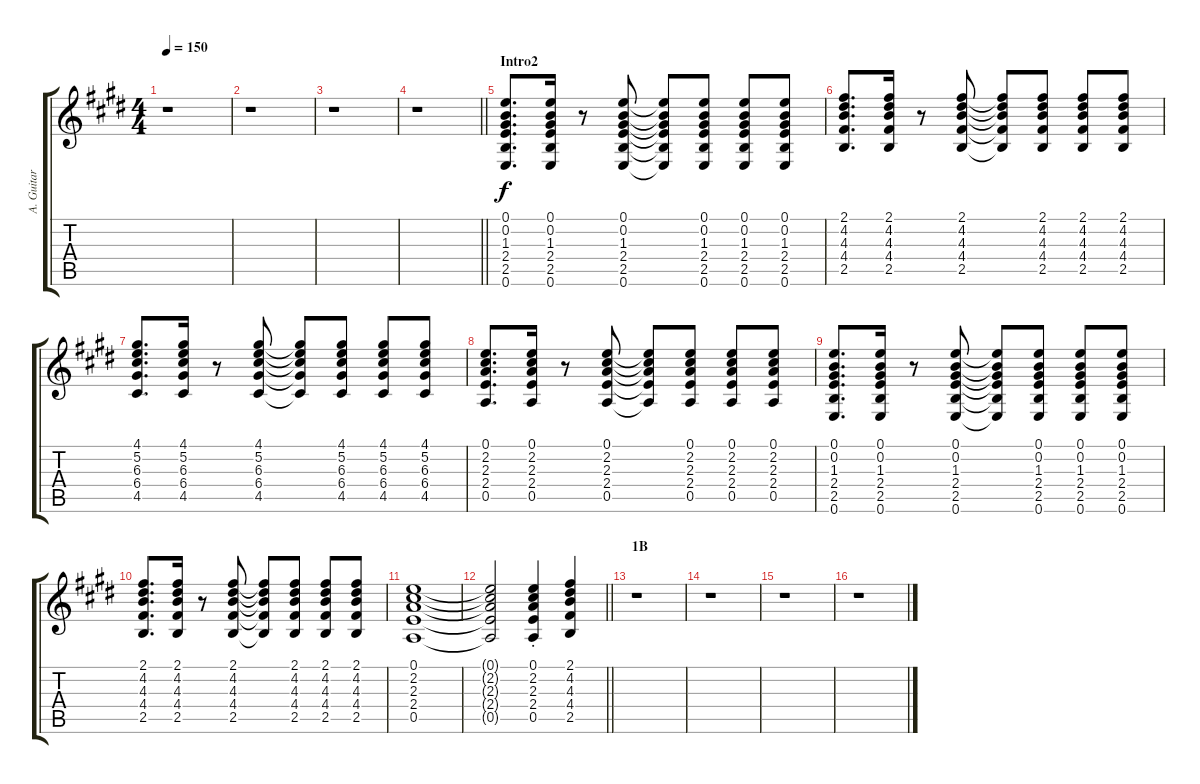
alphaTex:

\track ("A. Guitar" "A. Guitar") {instrument acousticguitarsteel}
\staff {score tabs}
\tuning (E4 B3 G3 D3 A2 E2) {hide}
\ts (4 4)
\tempo 150
\clef g2
\ks e
r.1{dy f} |
r.1 |
r.1 |
\barLineRight lightlight
r.1 |
\section ("" "Intro2")
(0.1 0.2 1.3 2.4 2.5 0.6).8{d} (0.1 0.2 1.3 2.4 2.5 0.6).16 r.8 (0.1 0.2 1.3 2.4 2.5 0.6).8 (0.1{t} 0.2{t} 1.3{t} 2.4{t} 2.5{t} 0.6{t}).8 (0.1 0.2 1.3 2.4 2.5 0.6).8 (0.1 0.2 1.3 2.4 2.5 0.6).8 (0.1 0.2 1.3 2.4 2.5 0.6).8 |
(2.1 4.2 4.3 4.4 2.5).8{d} (2.1 4.2 4.3 4.4 2.5).16 r.8 (2.1 4.2 4.3 4.4 2.5).8 (2.1{t} 4.2{t} 4.3{t} 4.4{t} 2.5{t}).8 (2.1 4.2 4.3 4.4 2.5).8 (2.1 4.2 4.3 4.4 2.5).8 (2.1 4.2 4.3 4.4 2.5).8 |
(4.1 5.2 6.3 6.4 4.5).8{d} (4.1 5.2 6.3 6.4 4.5).16 r.8 (4.1 5.2 6.3 6.4 4.5).8 (4.1{t} 5.2{t} 6.3{t} 6.4{t} 4.5{t}).8 (4.1 5.2 6.3 6.4 4.5).8 (4.1 5.2 6.3 6.4 4.5).8 (4.1 5.2 6.3 6.4 4.5).8 |
(0.1 2.2 2.3 2.4 0.5).8{d} (0.1 2.2 2.3 2.4 0.5).16 r.8 (0.1 2.2 2.3 2.4 0.5).8 (0.1{t} 2.2{t} 2.3{t} 2.4{t} 0.5{t}).8 (0.1 2.2 2.3 2.4 0.5).8 (0.1 2.2 2.3 2.4 0.5).8 (0.1 2.2 2.3 2.4 0.5).8 |
(0.1 0.2 1.3 2.4 2.5 0.6).8{d} (0.1 0.2 1.3 2.4 2.5 0.6).16 r.8 (0.1 0.2 1.3 2.4 2.5 0.6).8 (0.1{t} 0.2{t} 1.3{t} 2.4{t} 2.5{t} 0.6{t}).8 (0.1 0.2 1.3 2.4 2.5 0.6).8 (0.1 0.2 1.3 2.4 2.5 0.6).8 (0.1 0.2 1.3 2.4 2.5 0.6).8 |
(2.1 4.2 4.3 4.4 2.5).8{d} (2.1 4.2 4.3 4.4 2.5).16 r.8 (2.1 4.2 4.3 4.4 2.5).8 (2.1{t} 4.2{t} 4.3{t} 4.4{t} 2.5{t}).8 (2.1 4.2 4.3 4.4 2.5).8 (2.1 4.2 4.3 4.4 2.5).8 (2.1 4.2 4.3 4.4 2.5).8 |
(0.1 2.2 2.3 2.4 0.5).1 |
\barLineRight lightlight
(0.1{t} 2.2{t} 2.3{t} 2.4{t} 0.5{t}).2 (0.1{st} 2.2{st} 2.3{st} 2.4{st} 0.5{st}).4 (2.1 4.2 4.3 4.4 2.5).4 |
\section ("" "1B")
r.1 |
r.1 |
r.1 |
r.1
